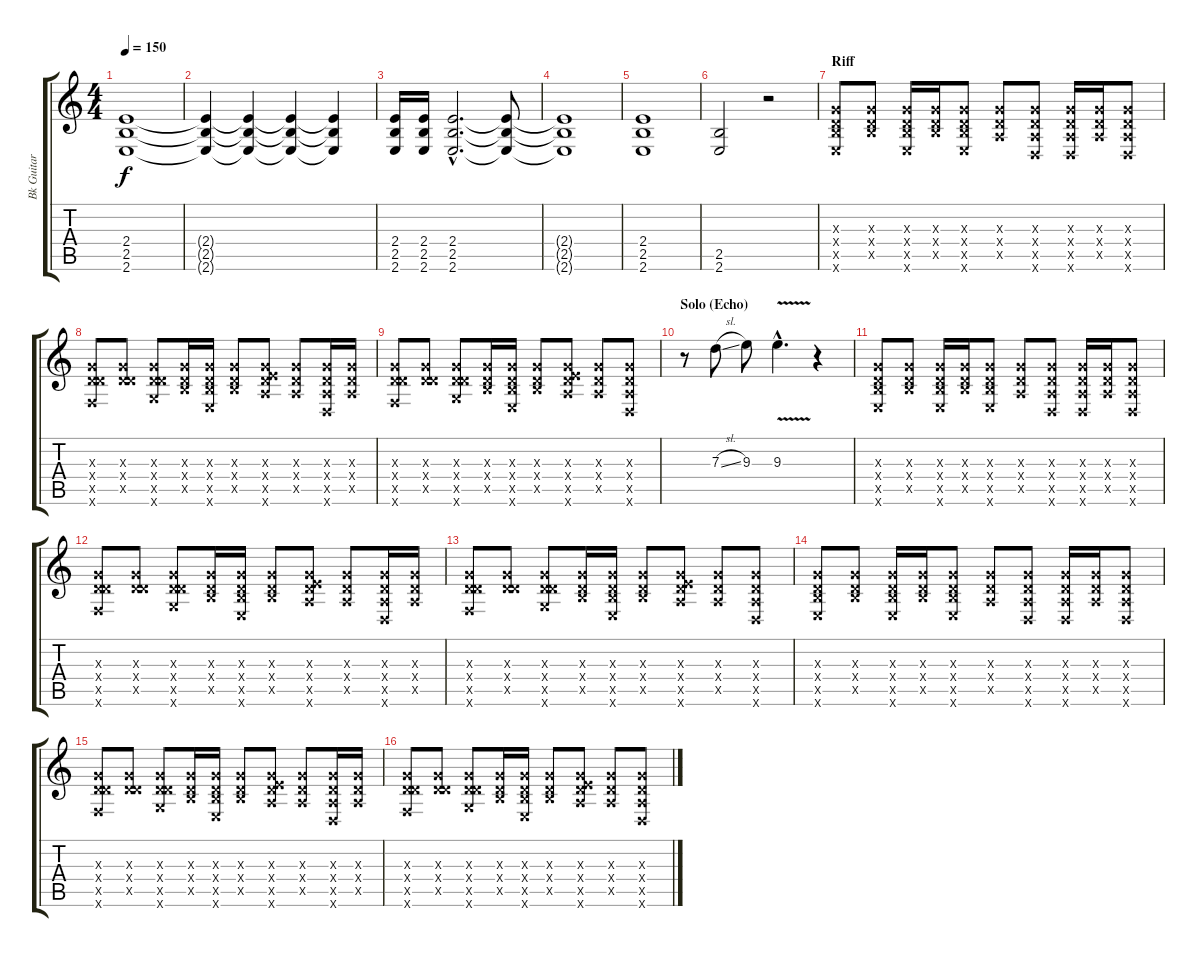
\track ("Bk Guitar " "Bk Guitar ") {instrument overdrivenguitar}
\staff {score tabs}
\tuning (E4 B3 G3 D3 A2 D2) {hide}
\ts (4 4)
\tempo 150
\clef g2
\ks c
(2.4 2.5 2.6).1{dy f} |
(2.4{t} 2.5{t} 2.6{t}).4{volume 13} (2.4{t} 2.5{t} 2.6{t}).4{volume 11} (2.4{t} 2.5{t} 2.6{t}).4{volume 9} (2.4{t} 2.5{t} 2.6{t}).4{volume 7} |
(2.4 2.5 2.6).16{volume 16 instrument overdrivenguitar} (2.4 2.5 2.6).16 (2.4{hac} 2.5{hac} 2.6{hac}).2{d} (2.4{t} 2.5{t} 2.6{t}).8 |
(2.4{t} 2.5{t} 2.6{t}).1 |
(2.4 2.5 2.6).1 |
(2.5 2.6).2{volume 12} r.2 |
\section ("" "Riff")
(0.3{x} 0.4{x} 2.5{x} 2.6{x}).8{volume 16} (0.3{x} 0.4{x} 2.5{x}).8 (0.3{x} 0.4{x} 2.5{x} 2.6{x}).16 (0.3{x} 0.4{x} 2.5{x}).16 (0.3{x} 0.4{x} 2.5{x} 2.6{x}).8 (0.3{x} 0.4{x} 0.5{x}).8 (0.3{x} 0.4{x} 0.5{x} 0.6{x}).8 (0.3{x} 0.4{x} 0.5{x} 0.6{x}).16 (0.3{x} 0.4{x} 0.5{x}).16 (0.3{x} 0.4{x} 0.5{x} 0.6{x}).8 |
(0.3{x} 0.4{x} 5.5{x} 3.6{x}).8 (0.3{x} 0.4{x} 5.5{x}).8 (0.3{x} 0.4{x} 5.5{x} 5.6{x}).8 (0.3{x} 0.4{x} 2.5{x}).16 (0.3{x} 0.4{x} 2.5{x} 2.6{x}).16 (0.3{x} 0.4{x} 2.5{x}).8 (0.3{x} 0.4{x} 7.5{x} 7.6{x}).8 (0.3{x} 0.4{x} 0.5{x}).8 (0.3{x} 0.4{x} 0.5{x} 0.6{x}).16 (0.3{x} 0.4{x} 0.5{x}).16 |
(0.3{x} 0.4{x} 5.5{x} 3.6{x}).8 (0.3{x} 0.4{x} 5.5{x}).8 (0.3{x} 0.4{x} 5.5{x} 5.6{x}).8 (0.3{x} 0.4{x} 2.5{x}).16 (0.3{x} 0.4{x} 2.5{x} 2.6{x}).16 (0.3{x} 0.4{x} 2.5{x}).8 (0.3{x} 0.4{x} 7.5{x} 7.6{x}).8 (0.3{x} 0.4{x} 0.5{x}).8 (0.3{x} 0.4{x} 0.5{x} 0.6{x}).8 |
\section ("" "Solo (Echo)")
r.8 7.3{sl}.8 9.3.8 9.3{v hac}.4{d} r.4 |
(0.3{x} 0.4{x} 2.5{x} 2.6{x}).8 (0.3{x} 0.4{x} 2.5{x}).8 (0.3{x} 0.4{x} 2.5{x} 2.6{x}).16 (0.3{x} 0.4{x} 2.5{x}).16 (0.3{x} 0.4{x} 2.5{x} 2.6{x}).8 (0.3{x} 0.4{x} 0.5{x}).8 (0.3{x} 0.4{x} 0.5{x} 0.6{x}).8 (0.3{x} 0.4{x} 0.5{x} 0.6{x}).16 (0.3{x} 0.4{x} 0.5{x}).16 (0.3{x} 0.4{x} 0.5{x} 0.6{x}).8 |
(0.3{x} 0.4{x} 5.5{x} 3.6{x}).8 (0.3{x} 0.4{x} 5.5{x}).8 (0.3{x} 0.4{x} 5.5{x} 5.6{x}).8 (0.3{x} 0.4{x} 2.5{x}).16 (0.3{x} 0.4{x} 2.5{x} 2.6{x}).16 (0.3{x} 0.4{x} 2.5{x}).8 (0.3{x} 0.4{x} 7.5{x} 7.6{x}).8 (0.3{x} 0.4{x} 0.5{x}).8 (0.3{x} 0.4{x} 0.5{x} 0.6{x}).16 (0.3{x} 0.4{x} 0.5{x}).16 |
(0.3{x} 0.4{x} 5.5{x} 3.6{x}).8 (0.3{x} 0.4{x} 5.5{x}).8 (0.3{x} 0.4{x} 5.5{x} 5.6{x}).8 (0.3{x} 0.4{x} 2.5{x}).16 (0.3{x} 0.4{x} 2.5{x} 2.6{x}).16 (0.3{x} 0.4{x} 2.5{x}).8 (0.3{x} 0.4{x} 7.5{x} 7.6{x}).8 (0.3{x} 0.4{x} 0.5{x}).8 (0.3{x} 0.4{x} 0.5{x} 0.6{x}).8 |
(0.3{x} 0.4{x} 2.5{x} 2.6{x}).8 (0.3{x} 0.4{x} 2.5{x}).8 (0.3{x} 0.4{x} 2.5{x} 2.6{x}).16 (0.3{x} 0.4{x} 2.5{x}).16 (0.3{x} 0.4{x} 2.5{x} 2.6{x}).8 (0.3{x} 0.4{x} 0.5{x}).8 (0.3{x} 0.4{x} 0.5{x} 0.6{x}).8 (0.3{x} 0.4{x} 0.5{x} 0.6{x}).16 (0.3{x} 0.4{x} 0.5{x}).16 (0.3{x} 0.4{x} 0.5{x} 0.6{x}).8 |
(0.3{x} 0.4{x} 5.5{x} 3.6{x}).8 (0.3{x} 0.4{x} 5.5{x}).8 (0.3{x} 0.4{x} 5.5{x} 5.6{x}).8 (0.3{x} 0.4{x} 2.5{x}).16 (0.3{x} 0.4{x} 2.5{x} 2.6{x}).16 (0.3{x} 0.4{x} 2.5{x}).8 (0.3{x} 0.4{x} 7.5{x} 7.6{x}).8 (0.3{x} 0.4{x} 0.5{x}).8 (0.3{x} 0.4{x} 0.5{x} 0.6{x}).16 (0.3{x} 0.4{x} 0.5{x}).16 |
(0.3{x} 0.4{x} 5.5{x} 3.6{x}).8 (0.3{x} 0.4{x} 5.5{x}).8 (0.3{x} 0.4{x} 5.5{x} 5.6{x}).8 (0.3{x} 0.4{x} 2.5{x}).16 (0.3{x} 0.4{x} 2.5{x} 2.6{x}).16 (0.3{x} 0.4{x} 2.5{x}).8 (0.3{x} 0.4{x} 7.5{x} 7.6{x}).8 (0.3{x} 0.4{x} 0.5{x}).8 (0.3{x} 0.4{x} 0.5{x} 0.6{x}).8
